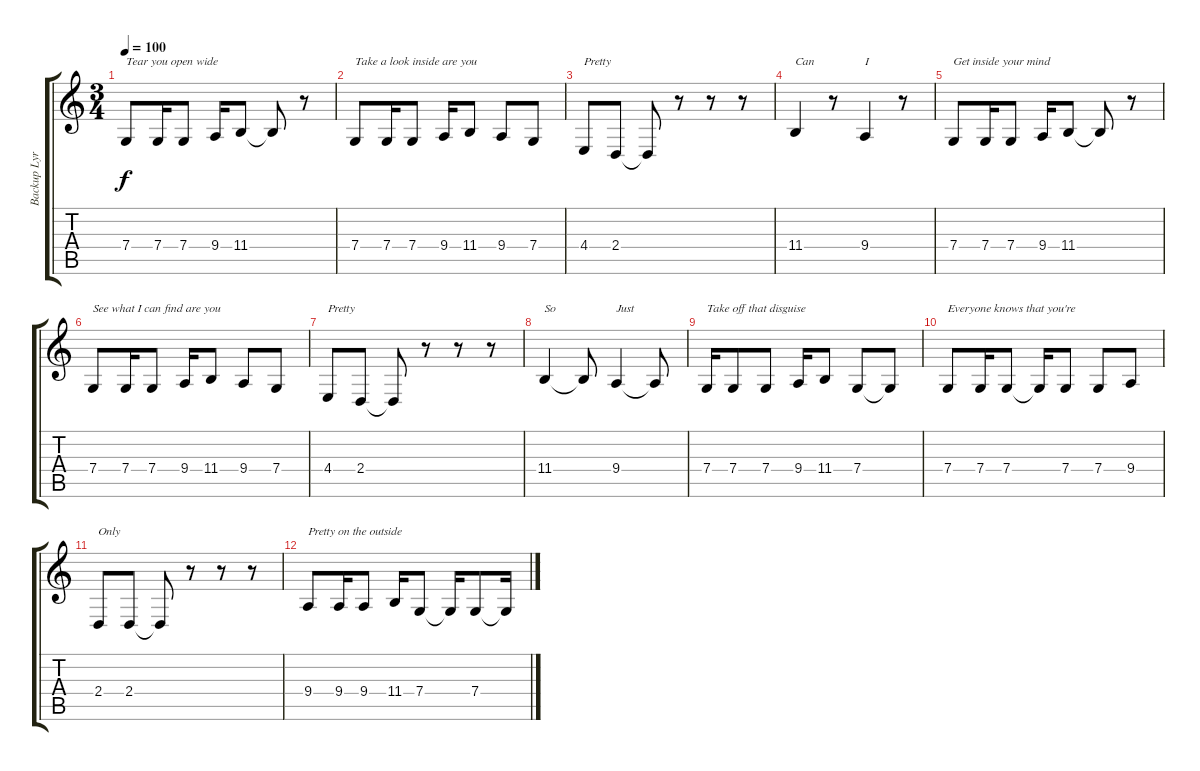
\track ("Backup Lyrics" "Backup Lyr") {instrument altosax}
\staff {score tabs}
\tuning (D4 A3 F3 C3 G2 C2) {hide}
\ts (3 4)
\tempo 100
\clef g2
\ks c
7.4.8{txt "Tear you open wide" dy f} 7.4.16 7.4.8 9.4.16 11.4.8 11.4{t}.8 r.8 |
7.4.8{txt "Take a look inside are you"} 7.4.16 7.4.8 9.4.16 11.4.8 9.4.8 7.4.8 |
4.4.8{txt "Pretty"} 2.4.8 2.4{t}.8 r.8 r.8 r.8 |
11.4.4{txt "Can"} r.8 9.4.4{txt "I"} r.8 |
7.4.8{txt "Get inside your mind"} 7.4.16 7.4.8 9.4.16 11.4.8 11.4{t}.8 r.8 |
7.4.8{txt "See what I can find are you"} 7.4.16 7.4.8 9.4.16 11.4.8 9.4.8 7.4.8 |
4.4.8{txt "Pretty"} 2.4.8 2.4{t}.8 r.8 r.8 r.8 |
11.4.4{txt "So"} 11.4{t}.8 9.4.4{txt "Just"} 9.4{t}.8 |
7.4.16{txt "Take off that disguise"} 7.4.8 7.4.8 9.4.16 11.4.8 7.4.8 7.4{t}.8 |
7.4.8{txt "Everyone knows that you're"} 7.4.16 7.4.8 7.4{t}.16 7.4.8 7.4.8 9.4.8 |
2.4.8{txt "Only"} 2.4.8 2.4{t}.8 r.8 r.8 r.8 |
9.4.8{txt "Pretty on the outside"} 9.4.16 9.4.8 11.4.16 7.4.8 7.4{t}.16 7.4.8 7.4{t}.16
